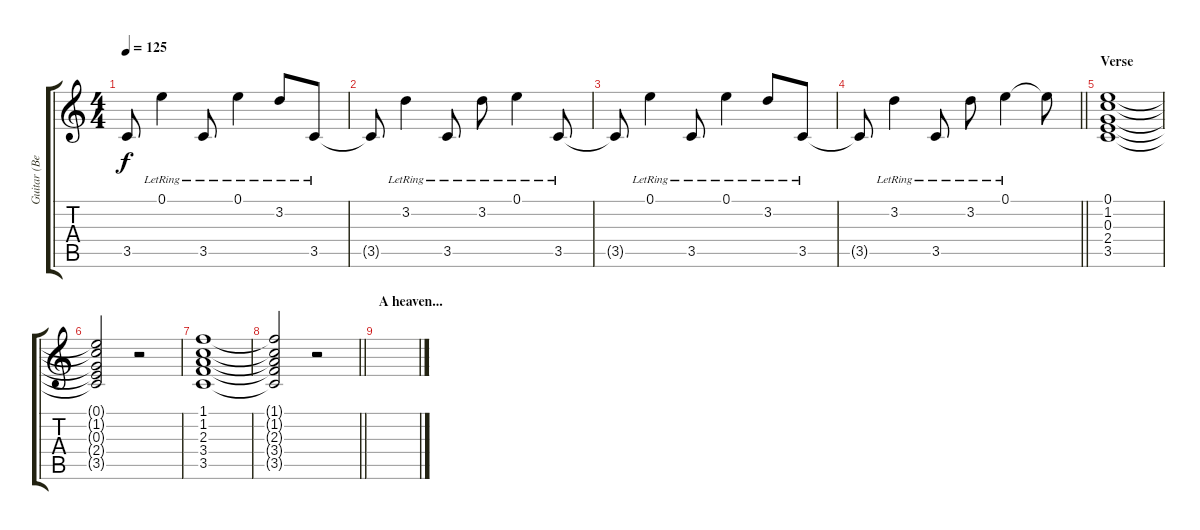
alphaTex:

\track ("Guitar (Bernard)" "Guitar (Be") {instrument electricguitarclean}
\staff {score tabs}
\tuning (E4 B3 G3 D3 A2 E2) {hide}
\ts (4 4)
\tempo 125
\clef g2
\ks c
3.5{t}.8{dy f} 0.1{lr}.4 3.5{lr}.8 0.1{lr}.4 3.2{lr}.8 3.5{lr}.8 |
3.5{t}.8 3.2{lr}.4 3.5{lr}.8 3.2{lr}.8 0.1{lr}.4 3.5{lr}.8 |
3.5{t}.8 0.1{lr}.4 3.5{lr}.8 0.1{lr}.4 3.2{lr}.8 3.5{lr}.8 |
\barLineRight lightlight
3.5{t}.8 3.2{lr}.4 3.5{lr}.8 3.2{lr}.8 0.1{lr}.4 0.1{t}.8 |
\section ("" "Verse")
(0.1 1.2 0.3 2.4 3.5).1 |
(0.1{t} 1.2{t} 0.3{t} 2.4{t} 3.5{t}).2 r.2 |
(1.1 1.2 2.3 3.4 3.5).1 |
\barLineRight lightlight
(1.1{t} 1.2{t} 2.3{t} 3.4{t} 3.5{t}).2 r.2 |
\section ("" "A heaven...")
